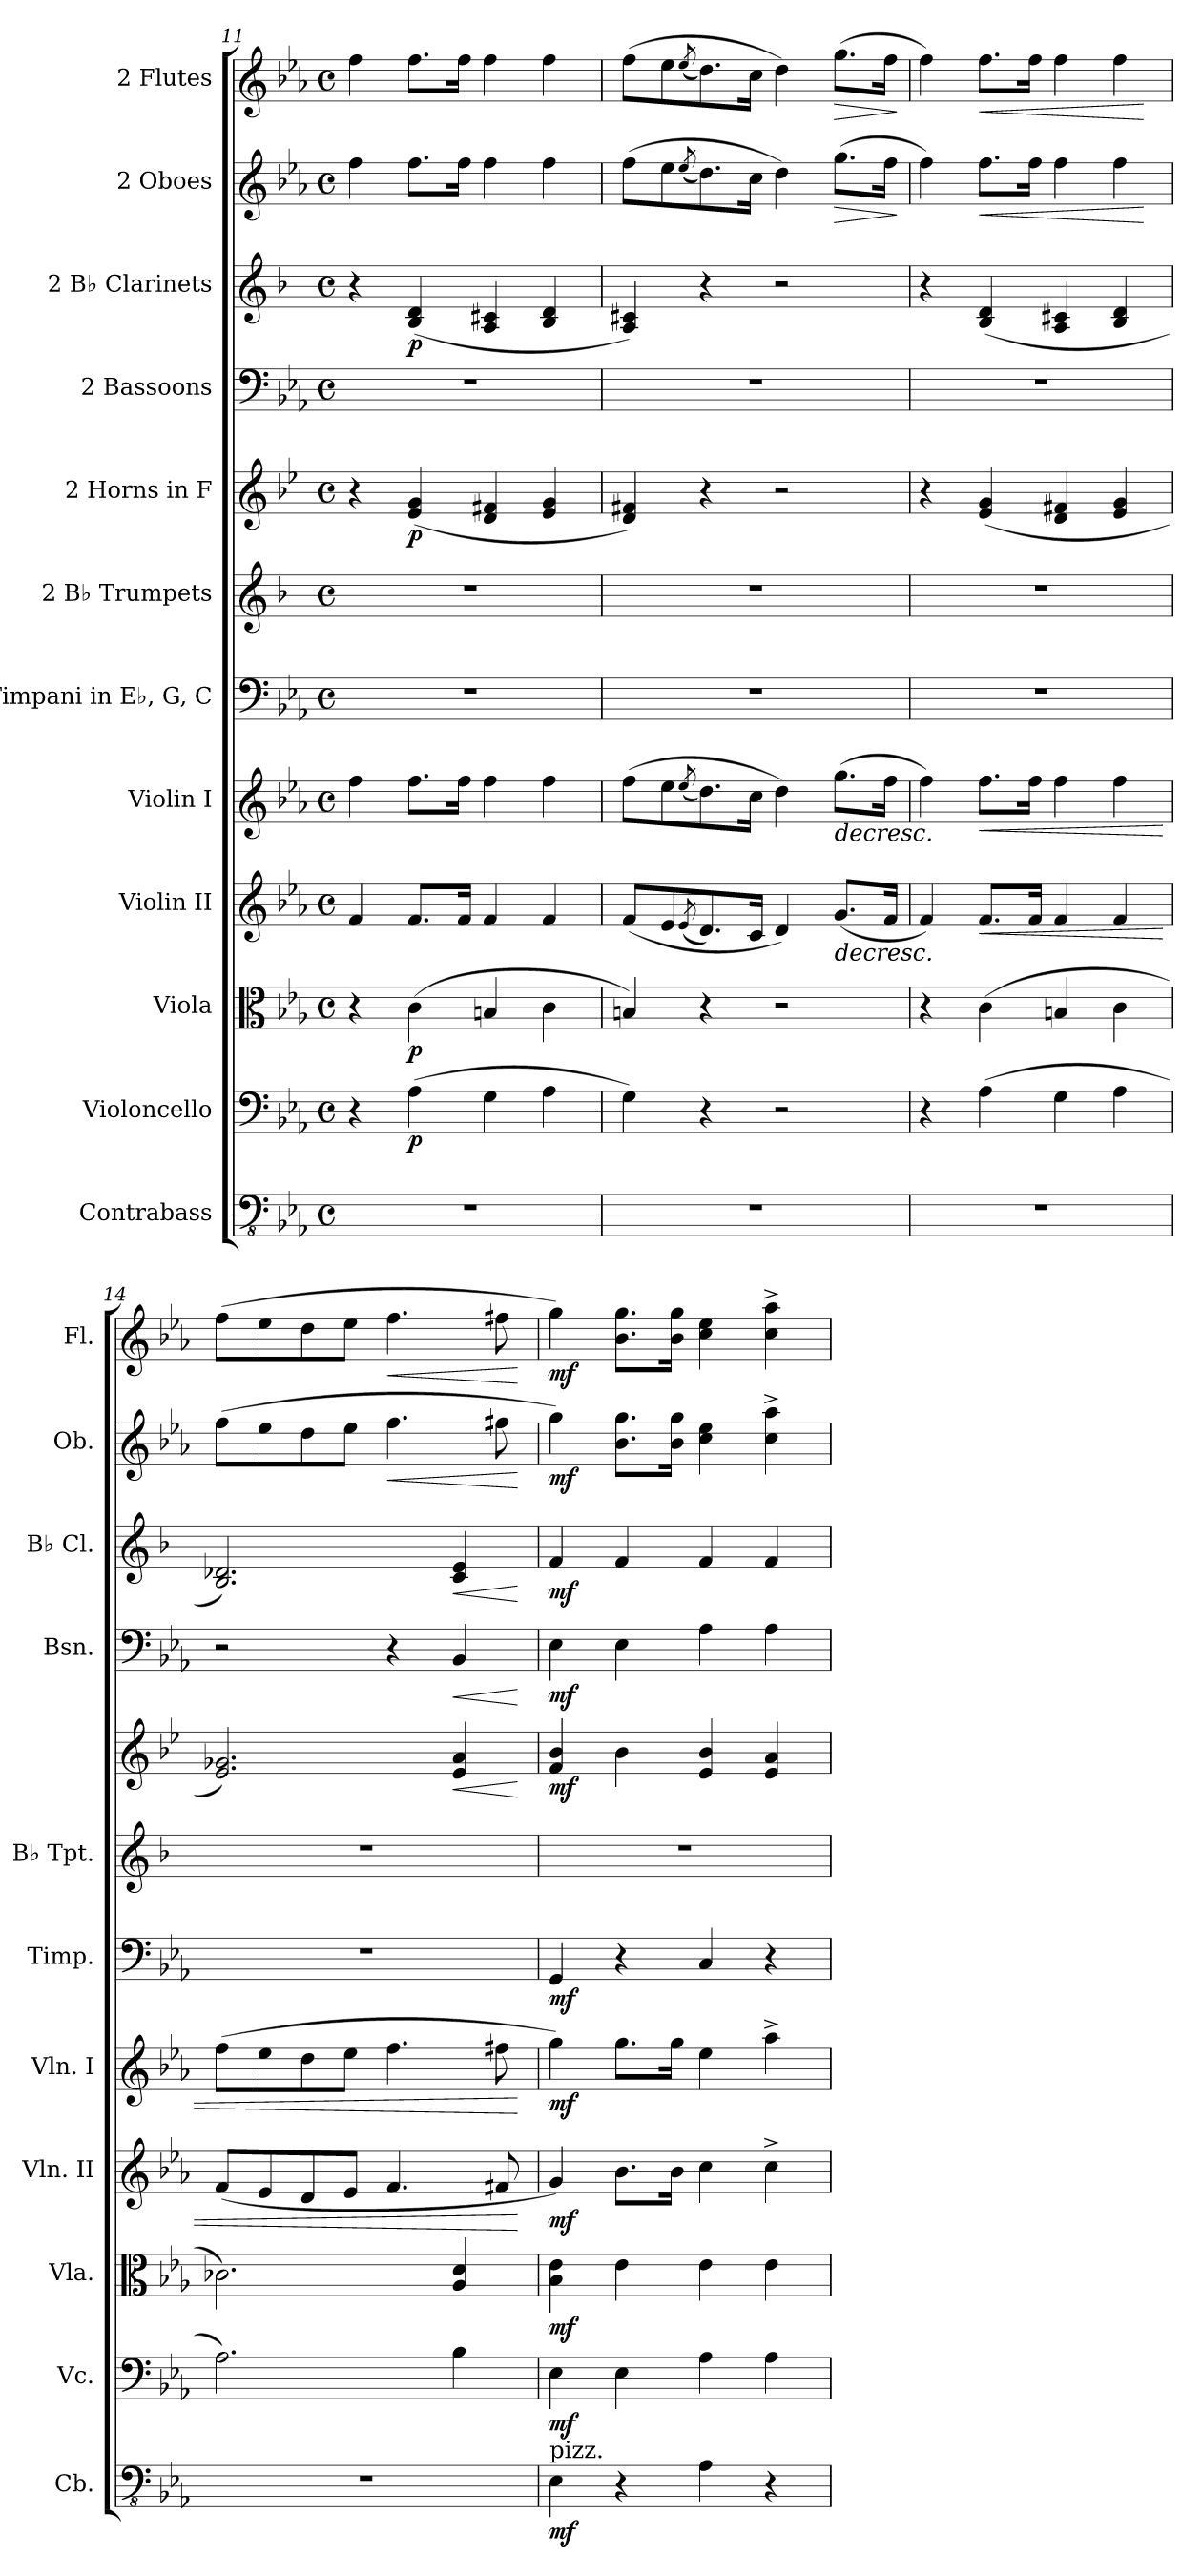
**kern	**dynam	**kern	**dynam	**kern	**dynam	**kern	**dynam	**kern	**dynam	**kern	**dynam	**kern	**kern	**dynam	**kern	**dynam	**kern	**dynam	**kern	**dynam	**kern	**dynam
*part12	*part12	*part11	*part11	*part10	*part10	*part9	*part9	*part8	*part8	*part7	*part7	*part6	*part5	*part5	*part4	*part4	*part3	*part3	*part2	*part2	*part1	*part1
*staff12	*staff12	*staff11	*staff11	*staff10	*staff10	*staff9	*staff9	*staff8	*staff8	*staff7	*staff7	*staff6	*staff5	*staff5	*staff4	*staff4	*staff3	*staff3	*staff2	*staff2	*staff1	*staff1
*I"Contrabass	*	*I"Violoncello	*	*I"Viola	*	*I"Violin II	*	*I"Violin I	*	*I"Timpani in E♭, G, C	*	*I"2 B♭ Trumpets	*I"2 Horns in F	*	*I"2 Bassoons	*	*I"2 B♭ Clarinets	*	*I"2 Oboes	*	*I"2 Flutes	*
*I'Cb.	*	*I'Vc.	*	*I'Vla.	*	*I'Vln. II	*	*I'Vln. I	*	*I'Timp.	*	*I'B♭ Tpt.	*	*	*I'Bsn.	*	*I'B♭ Cl.	*	*I'Ob.	*	*I'Fl.	*
*clefFv4	*	*clefF4	*	*clefC3	*	*clefG2	*	*clefG2	*	*clefF4	*	*clefG2	*clefG2	*	*clefF4	*	*clefG2	*	*clefG2	*	*clefG2	*
*	*	*	*	*	*	*	*	*	*	*	*	*ITrd1c2	*ITrd4c7	*	*	*	*ITrd1c2	*	*	*	*	*
*k[b-e-a-]	*	*k[b-e-a-]	*	*k[b-e-a-]	*	*k[b-e-a-]	*	*k[b-e-a-]	*	*k[b-e-a-]	*	*k[b-e-a-]	*k[b-e-a-]	*	*k[b-e-a-]	*	*k[b-e-a-]	*	*k[b-e-a-]	*	*k[b-e-a-]	*
*M4/4	*	*M4/4	*	*M4/4	*	*M4/4	*	*M4/4	*	*M4/4	*	*M4/4	*M4/4	*	*M4/4	*	*M4/4	*	*M4/4	*	*M4/4	*
*met(c)	*	*met(c)	*	*met(c)	*	*met(c)	*	*met(c)	*	*met(c)	*	*met(c)	*met(c)	*	*met(c)	*	*met(c)	*	*met(c)	*	*met(c)	*
=11	=11	=11	=11	=11	=11	=11	=11	=11	=11	=11	=11	=11	=11	=11	=11	=11	=11	=11	=11	=11	=11	=11
1r	.	4r	.	4r	.	4f/	.	4ff\	.	1r	.	1r	4r	.	1r	.	4r	.	4ff\	.	4ff\	.
!	!	!	!LO:DY:b	!	!LO:DY:b	!	!	!	!	!	!	!	!	!LO:DY:b	!	!	!	!LO:DY:b	!	!	!	!
.	.	(>4A-\	p	(>4c\	p	8.f/L	.	8.ff\L	.	.	.	.	(<4A-/ 4c/	p	.	.	(<4A-/ 4c/	p	8.ff\L	.	8.ff\L	.
.	.	.	.	.	.	16f/Jk	.	16ff\Jk	.	.	.	.	.	.	.	.	.	.	16ff\Jk	.	16ff\Jk	.
.	.	4G\	.	4Bn/	.	4f/	.	4ff\	.	.	.	.	4G/ 4Bn/	.	.	.	4G/ 4Bn/	.	4ff\	.	4ff\	.
.	.	4A-\	.	4c\	.	4f/	.	4ff\	.	.	.	.	4A-/ 4c/	.	.	.	4A-/ 4c/	.	4ff\	.	4ff\	.
=12	=12	=12	=12	=12	=12	=12	=12	=12	=12	=12	=12	=12	=12	=12	=12	=12	=12	=12	=12	=12	=12	=12
1r	.	4G\)	.	4Bn/)	.	(<8f/L	.	(>8ff\L	.	1r	.	1r	4G/ 4Bn/)	.	1r	.	4G/ 4Bn/)	.	(>8ff\L	.	(>8ff\L	.
.	.	.	.	.	.	8e-/	.	8ee-\	.	.	.	.	.	.	.	.	.	.	8ee-\	.	8ee-\	.
.	.	.	.	.	.	(<8qe-/	.	(<8qee-/	.	.	.	.	.	.	.	.	.	.	(<8qee-/	.	(<8qee-/	.
.	.	4r	.	4r	.	8.d/)	.	8.dd\)	.	.	.	.	4r	.	.	.	4r	.	8.dd\)	.	8.dd\)	.
.	.	.	.	.	.	16c/Jk	.	16cc\Jk	.	.	.	.	.	.	.	.	.	.	16cc\Jk	.	16cc\Jk	.
.	.	2r	.	2r	.	4d/)	.	4dd\)	.	.	.	.	2r	.	.	.	2r	.	4dd\)	.	4dd\)	.
!	!	!	!	!	!	!	!LO:HP:b	!	!LO:HP:b	!	!	!	!	!	!	!	!	!	!	!LO:HP:b	!	!LO:HP:b
.	.	.	.	.	.	(<8.g/L	>	(>8.gg\L	>	.	.	.	.	.	.	.	.	.	(>8.gg\L	>	(>8.gg\L	>
.	.	.	.	.	.	16f/Jk	.	16ff\Jk	.	.	.	.	.	.	.	.	.	.	16ff\Jk	.	16ff\Jk	.
.	.	.	.	.	.	.	.	.	.	.	.	.	.	.	.	.	.	.	.	]	.	]
=13	=13	=13	=13	=13	=13	=13	=13	=13	=13	=13	=13	=13	=13	=13	=13	=13	=13	=13	=13	=13	=13	=13
1r	.	4r	.	4r	.	4f/)	.	4ff\)	.	1r	.	1r	4r	.	1r	.	4r	.	4ff\)	.	4ff\)	.
!	!	!	!	!	!	!	!LO:HP:b	!	!LO:HP:b	!	!	!	!	!	!	!	!	!	!	!LO:HP:b	!	!LO:HP:b
.	.	(>4A-\	.	(>4c\	.	8.f/L	<	8.ff\L	<	.	.	.	(<4A-/ 4c/	.	.	.	(<4A-/ 4c/	.	8.ff\L	<	8.ff\L	<
.	.	.	.	.	.	16f/Jk	.	16ff\Jk	.	.	.	.	.	.	.	.	.	.	16ff\Jk	.	16ff\Jk	.
.	.	4G\	.	4Bn/	.	4f/	.	4ff\	.	.	.	.	4G/ 4Bn/	.	.	.	4G/ 4Bn/	.	4ff\	.	4ff\	.
.	.	4A-\	.	4c\	.	4f/	.	4ff\	.	.	.	.	4A-/ 4c/	.	.	.	4A-/ 4c/	.	4ff\	.	4ff\	.
.	.	.	.	.	.	.	]	.	]	.	.	.	.	.	.	.	.	.	.	[	.	[
=14	=14	=14	=14	=14	=14	=14	=14	=14	=14	=14	=14	=14	=14	=14	=14	=14	=14	=14	=14	=14	=14	=14
1r	.	2.A-\)	.	2.c-X\)	.	(<8f/L	.	(>8ff\L	.	1r	.	1r	2.A-/ 2.c-X/)	.	2r	.	2.A-/ 2.c-X/)	.	(>8ff\L	.	(>8ff\L	.
.	.	.	.	.	.	8e-/	.	8ee-\	.	.	.	.	.	.	.	.	.	.	8ee-\	.	8ee-\	.
.	.	.	.	.	.	8d/	.	8dd\	.	.	.	.	.	.	.	.	.	.	8dd\	.	8dd\	.
.	.	.	.	.	.	8e-/J	.	8ee-\J	.	.	.	.	.	.	.	.	.	.	8ee-\J	.	8ee-\J	.
!	!	!	!	!	!	!	!	!	!	!	!	!	!	!	!	!	!	!	!	!LO:HP:b	!	!LO:HP:b
.	.	.	.	.	.	4.f/	.	4.ff\	.	.	.	.	.	.	4r	.	.	.	4.ff\	<	4.ff\	<
!	!	!	!	!	!	!	!	!	!	!	!	!	!	!LO:HP:b	!	!LO:HP:b	!	!LO:HP:b	!	!	!	!
.	.	4B-\	.	4A-/ 4d/	.	.	.	.	.	.	.	.	4A-/ 4d/	<	4BB-/	<	4B-/ 4d/	<	.	.	.	.
.	.	.	.	.	.	8f#X/	.	8ff#X\	.	.	.	.	.	.	.	.	.	.	8ff#X\	.	8ff#X\	.
.	.	.	.	.	.	.	[	.	[	.	.	.	.	[	.	[	.	[	.	[	.	[
!!LO:PB:g=z
=15	=15	=15	=15	=15	=15	=15	=15	=15	=15	=15	=15	=15	=15	=15	=15	=15	=15	=15	=15	=15	=15	=15
!LO:TX:a:t=pizz.	!	!	!	!	!	!	!	!	!	!	!	!	!	!	!	!	!	!	!	!	!	!
!	!LO:DY:b	!	!LO:DY:b	!	!LO:DY:b	!	!LO:DY:b	!	!LO:DY:b	!	!LO:DY:b	!	!	!LO:DY:b	!	!LO:DY:b	!	!LO:DY:b	!	!LO:DY:b	!	!LO:DY:b
4EE-\	mf	4E-\	mf	4B-\ 4e-\	mf	4g/)	mf	4gg\)	mf	4GG/	mf	1r	4B-/ 4e-/	mf	4E-\	mf	4e-/	mf	4gg\)	mf	4gg\)	mf
4r	.	4E-\	.	4e-\	.	8.b-\L	.	8.gg\L	.	4r	.	.	4e-\	.	4E-\	.	4e-/	.	8.b-\ 8.gg\L	.	8.b-\ 8.gg\L	.
.	.	.	.	.	.	16b-\Jk	.	16gg\Jk	.	.	.	.	.	.	.	.	.	.	16b-\ 16gg\Jk	.	16b-\ 16gg\Jk	.
4AA-\	.	4A-\	.	4e-\	.	4cc\	.	4ee-\	.	4C/	.	.	4A-/ 4e-/	.	4A-\	.	4e-/	.	4cc\ 4ee-\	.	4cc\ 4ee-\	.
4r	.	4A-\	.	4e-\	.	4cc^\	.	4aa-^\	.	4r	.	.	4A-/ 4d/	.	4A-\	.	4e-/	.	4cc\^ 4aa-\^	.	4cc\^ 4aa-\^	.
=	=	=	=	=	=	=	=	=	=	=	=	=	=	=	=	=	=	=	=	=	=	=
*-	*-	*-	*-	*-	*-	*-	*-	*-	*-	*-	*-	*-	*-	*-	*-	*-	*-	*-	*-	*-	*-	*-
